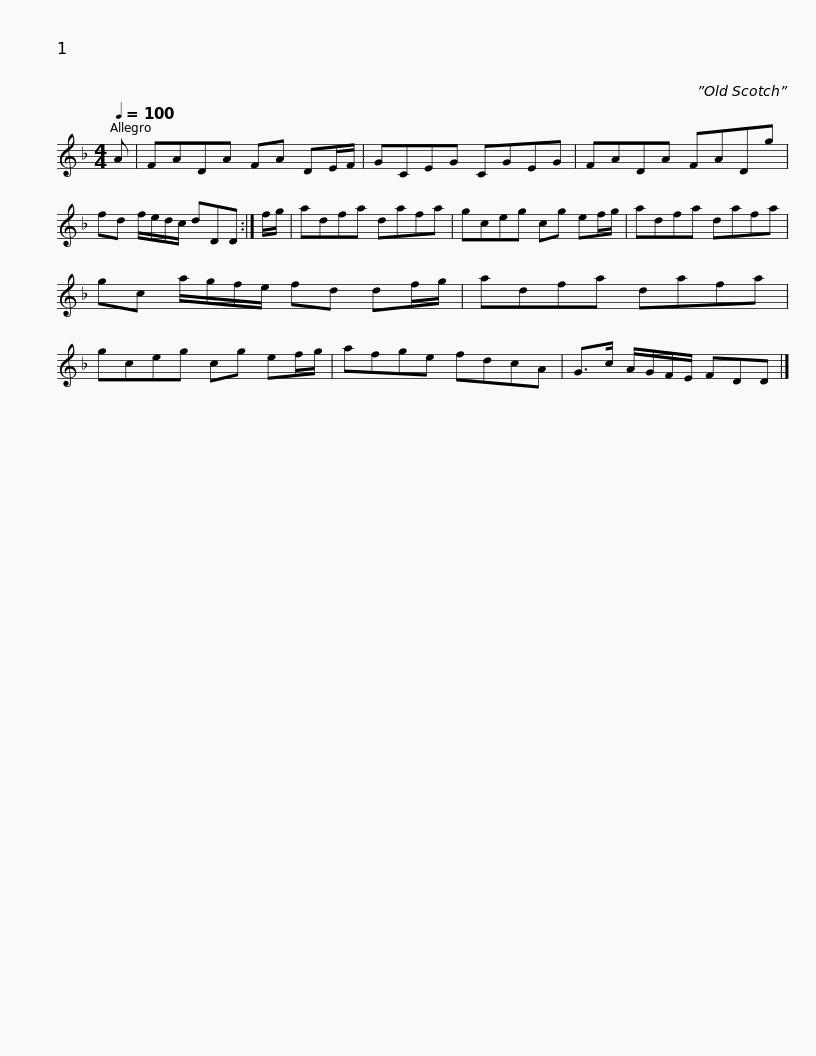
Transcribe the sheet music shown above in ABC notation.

X:1
L:1/8
Q:1/4=100
M:4/4
I:linebreak $
K:Dmin
V:1 treble
V:1
 A | FADA FA DE/F/ | GCEG CGEG | FADA FADg | fd f/e/d/c/ dDD :| %5
 f/g/ |$ adfa dafa | gceg cg ef/g/ | adfa dafa | gc a/g/f/e/ fd df/g/ | %10
 adfa dafa |$ gceg cg ef/g/ | afge fdcA | G>c A/G/F/E/ FDD |] %14
